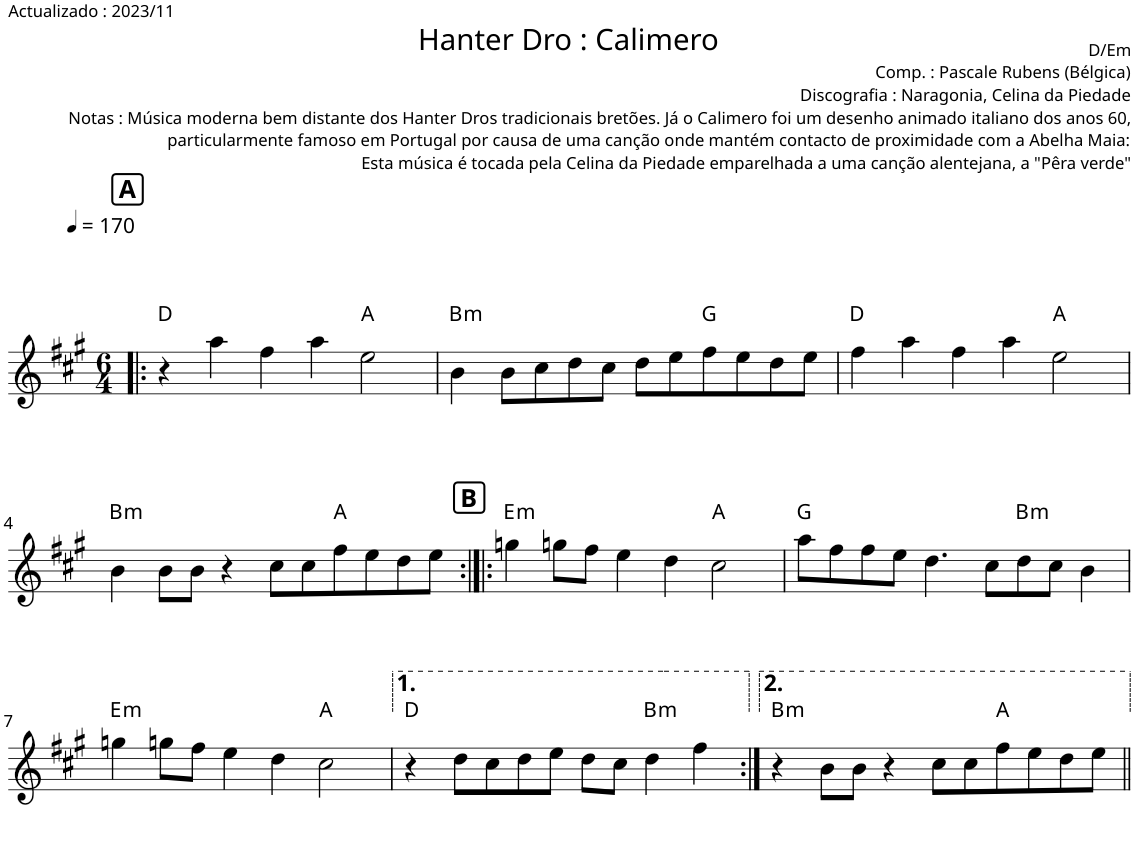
**kern	**harte
*part1	*part1
*staff1	*
*I"Piano	*
*I'Pno.	*
*clefG2	*
*k[f#c#g#]	*
*M6/4	*
*MM170	*
!!LO:REH:place=s1:a:B:cj:fs=12:t=A
=1!|:	=1!|:
4r	D:maj
4aa\	.
4ff#\	.
4aa\	.
2ee\	A:maj
=2	=2
!	!LO:H:kt=m
4b\	B:min
8b\L	.
8cc#\	.
8dd\	.
8cc#\J	.
8dd\L	.
8ee\	.
8ff#\	G:maj
8ee\	.
8dd\	.
8ee\J	.
=3	=3
4ff#\	D:maj
4aa\	.
4ff#\	.
4aa\	.
2ee\	A:maj
!!LO:LB:g=z
=4	=4
!	!LO:H:kt=m
4b\	B:min
8b\L	.
8b\J	.
4r	.
8cc#\L	.
8cc#\	.
8ff#\	A:maj
8ee\	.
8dd\	.
8ee\J	.
!!LO:REH:place=s1:a:B:cj:fs=12:t=B
=5:|!|:	=5:|!|:
!	!LO:H:kt=m
4ggn\	E:min
8ggn\L	.
8ff#\J	.
4ee\	.
4dd\	.
2cc#\	A:maj
=6	=6
8aa\L	G:maj
8ff#\	.
8ff#\	.
8ee\J	.
4.dd\	.
8cc#\L	.
!	!LO:H:kt=m
8dd\	B:min
8cc#\J	.
4b\	.
!!LO:LB:g=z
=7	=7
!	!LO:H:kt=m
4ggn\	E:min
8ggn\L	.
8ff#\J	.
4ee\	.
4dd\	.
2cc#\	A:maj
=8	=8
4r	D:maj
8dd\L	.
8cc#\	.
8dd\	.
8ee\J	.
8dd\L	.
8cc#\J	.
!	!LO:H:kt=m
4dd\	B:min
4ff#\	.
=9:|!	=9:|!
!	!LO:H:kt=m
4r	B:min
8b\L	.
8b\J	.
4r	.
8cc#\L	.
8cc#\	.
8ff#\	A:maj
8ee\	.
8dd\	.
8ee\J	.
=||	=||
*-	*-
